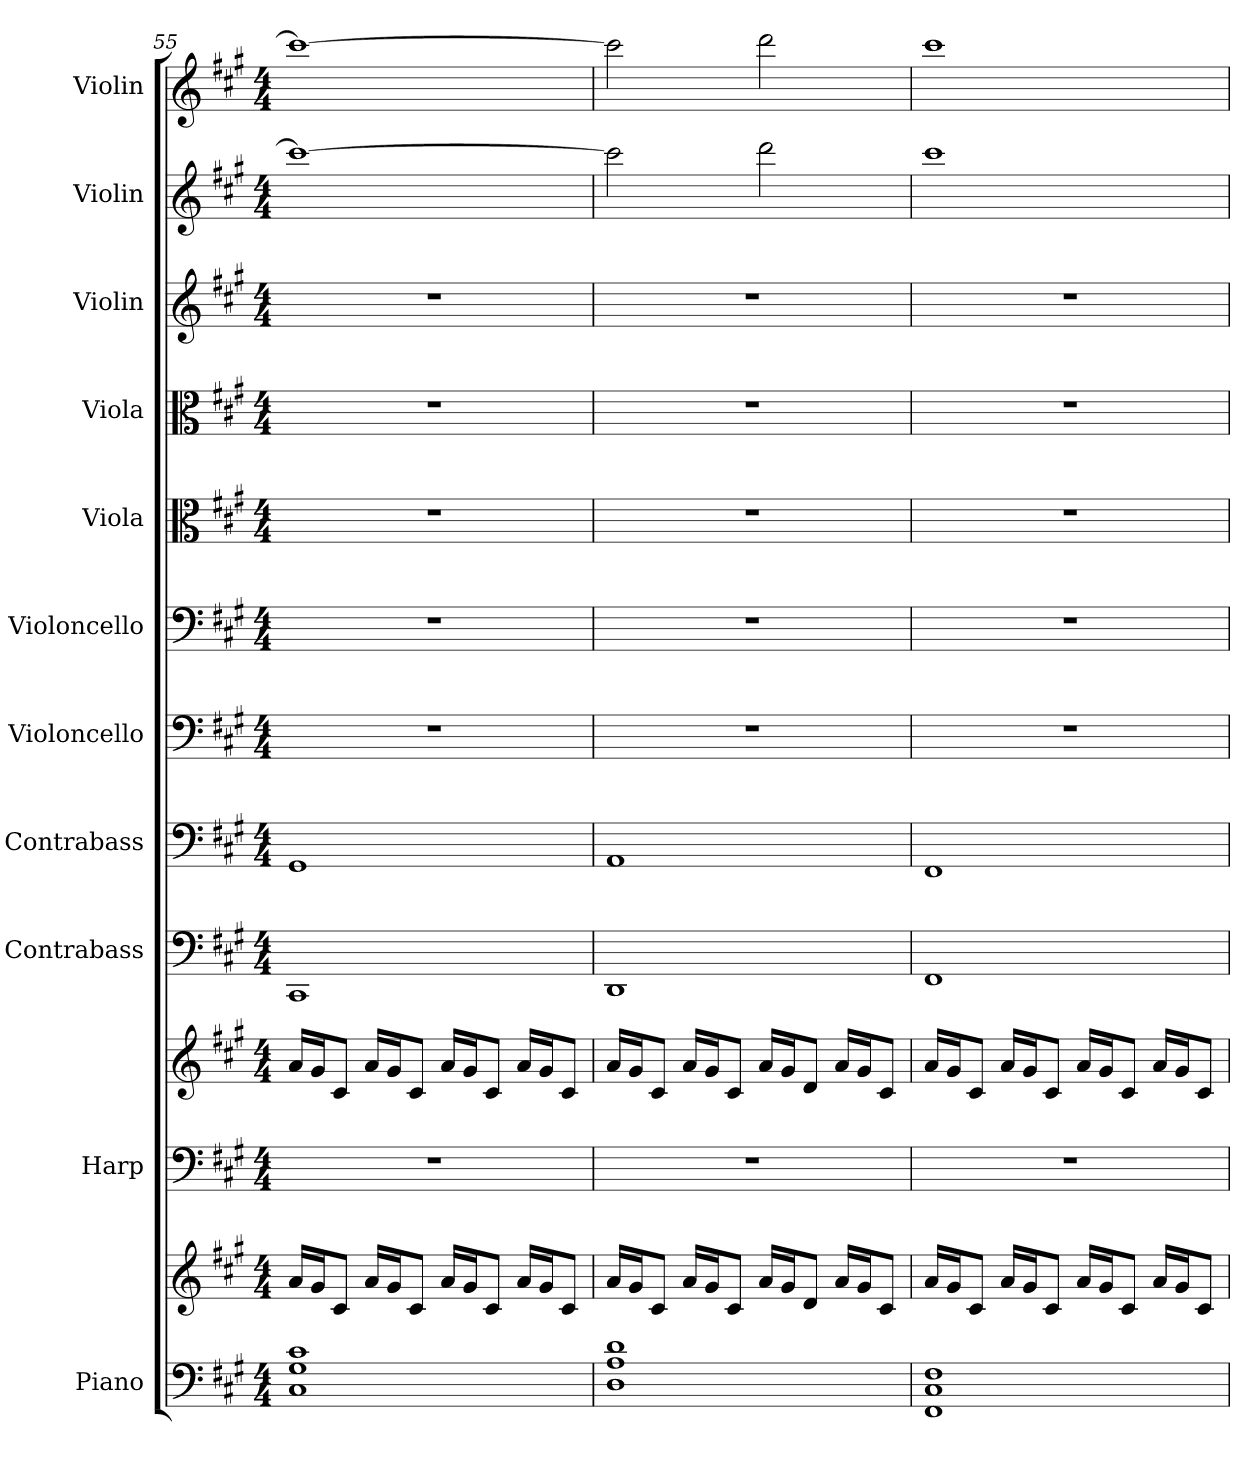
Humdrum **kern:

**kern	**kern	**kern	**kern	**kern	**kern	**kern	**kern	**kern	**kern	**kern	**kern	**kern
*part11	*part11	*part10	*part10	*part9	*part8	*part7	*part6	*part5	*part4	*part3	*part2	*part1
*staff13	*staff12	*staff11	*staff10	*staff9	*staff8	*staff7	*staff6	*staff5	*staff4	*staff3	*staff2	*staff1
*I"Piano	*	*I"Harp	*	*I"Contrabass	*I"Contrabass	*I"Violoncello	*I"Violoncello	*I"Viola	*I"Viola	*I"Violin	*I"Violin	*I"Violin
*I'Pno.	*	*I'Hrp.	*	*I'Cb.	*I'Cb.	*I'Vc.	*I'Vc.	*I'Vla.	*I'Vla.	*I'Vln.	*I'Vln.	*I'Vln.
*clefF4	*clefG2	*clefF4	*clefG2	*clefF4	*clefF4	*clefF4	*clefF4	*clefC3	*clefC3	*clefG2	*clefG2	*clefG2
*	*	*	*	*ITrd7c12	*ITrd7c12	*	*	*	*	*	*	*
*k[f#c#g#]	*k[f#c#g#]	*k[f#c#g#]	*k[f#c#g#]	*k[f#c#g#]	*k[f#c#g#]	*k[f#c#g#]	*k[f#c#g#]	*k[f#c#g#]	*k[f#c#g#]	*k[f#c#g#]	*k[f#c#g#]	*k[f#c#g#]
*M4/4	*M4/4	*M4/4	*M4/4	*M4/4	*M4/4	*M4/4	*M4/4	*M4/4	*M4/4	*M4/4	*M4/4	*M4/4
=55	=55	=55	=55	=55	=55	=55	=55	=55	=55	=55	=55	=55
1C# 1G# 1c#	16a/LL	1r	16a/LL	1CCC#	1GGG#	1r	1r	1r	1r	1r	1ccc#_	1ccc#_
.	16g#/J	.	16g#/J	.	.	.	.	.	.	.	.	.
.	8c#/J	.	8c#/J	.	.	.	.	.	.	.	.	.
.	16a/LL	.	16a/LL	.	.	.	.	.	.	.	.	.
.	16g#/J	.	16g#/J	.	.	.	.	.	.	.	.	.
.	8c#/J	.	8c#/J	.	.	.	.	.	.	.	.	.
.	16a/LL	.	16a/LL	.	.	.	.	.	.	.	.	.
.	16g#/J	.	16g#/J	.	.	.	.	.	.	.	.	.
.	8c#/J	.	8c#/J	.	.	.	.	.	.	.	.	.
.	16a/LL	.	16a/LL	.	.	.	.	.	.	.	.	.
.	16g#/J	.	16g#/J	.	.	.	.	.	.	.	.	.
.	8c#/J	.	8c#/J	.	.	.	.	.	.	.	.	.
!!LO:PB:g=z
=56	=56	=56	=56	=56	=56	=56	=56	=56	=56	=56	=56	=56
1D 1A 1d	16a/LL	1r	16a/LL	1DDD	1AAA	1r	1r	1r	1r	1r	2ccc#\]	2ccc#\]
.	16g#/J	.	16g#/J	.	.	.	.	.	.	.	.	.
.	8c#/J	.	8c#/J	.	.	.	.	.	.	.	.	.
.	16a/LL	.	16a/LL	.	.	.	.	.	.	.	.	.
.	16g#/J	.	16g#/J	.	.	.	.	.	.	.	.	.
.	8c#/J	.	8c#/J	.	.	.	.	.	.	.	.	.
.	16a/LL	.	16a/LL	.	.	.	.	.	.	.	2ddd\	2ddd\
.	16g#/J	.	16g#/J	.	.	.	.	.	.	.	.	.
.	8d/J	.	8d/J	.	.	.	.	.	.	.	.	.
.	16a/LL	.	16a/LL	.	.	.	.	.	.	.	.	.
.	16g#/J	.	16g#/J	.	.	.	.	.	.	.	.	.
.	8c#/J	.	8c#/J	.	.	.	.	.	.	.	.	.
=57	=57	=57	=57	=57	=57	=57	=57	=57	=57	=57	=57	=57
1FF# 1C# 1F#	16a/LL	1r	16a/LL	1FFF#	1FFF#	1r	1r	1r	1r	1r	1ccc#	1ccc#
.	16g#/J	.	16g#/J	.	.	.	.	.	.	.	.	.
.	8c#/J	.	8c#/J	.	.	.	.	.	.	.	.	.
.	16a/LL	.	16a/LL	.	.	.	.	.	.	.	.	.
.	16g#/J	.	16g#/J	.	.	.	.	.	.	.	.	.
.	8c#/J	.	8c#/J	.	.	.	.	.	.	.	.	.
.	16a/LL	.	16a/LL	.	.	.	.	.	.	.	.	.
.	16g#/J	.	16g#/J	.	.	.	.	.	.	.	.	.
.	8c#/J	.	8c#/J	.	.	.	.	.	.	.	.	.
.	16a/LL	.	16a/LL	.	.	.	.	.	.	.	.	.
.	16g#/J	.	16g#/J	.	.	.	.	.	.	.	.	.
.	8c#/J	.	8c#/J	.	.	.	.	.	.	.	.	.
=	=	=	=	=	=	=	=	=	=	=	=	=
*-	*-	*-	*-	*-	*-	*-	*-	*-	*-	*-	*-	*-
